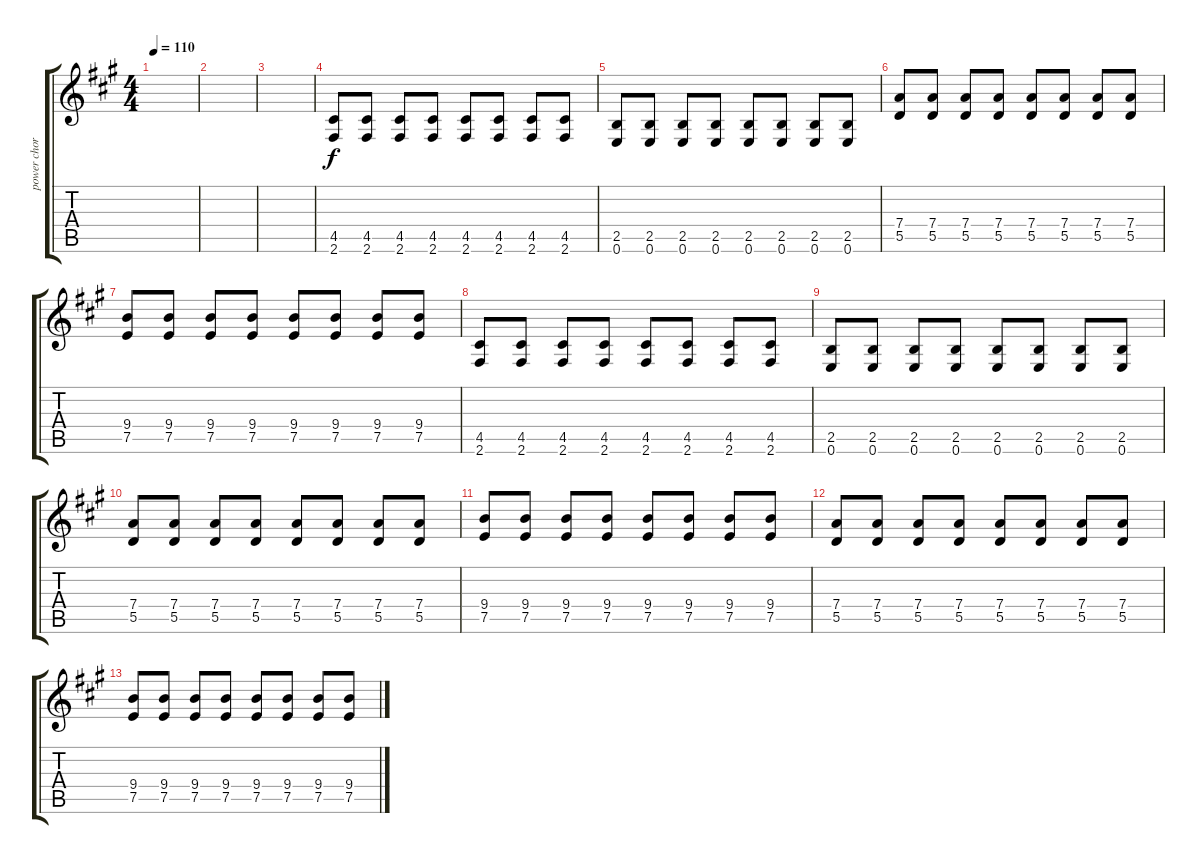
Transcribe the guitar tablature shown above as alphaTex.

\track ("power chord" "power chor") {instrument overdrivenguitar}
\staff {score tabs}
\tuning (E4 B3 G3 D3 A2 E2) {hide}
\ts (4 4)
\tempo 110
\clef g2
\ks a
|
|
|
(4.5 2.6).8 (4.5 2.6).8 (4.5 2.6).8 (4.5 2.6).8 (4.5 2.6).8 (4.5 2.6).8 (4.5 2.6).8 (4.5 2.6).8 |
(2.5 0.6).8 (2.5 0.6).8 (2.5 0.6).8 (2.5 0.6).8 (2.5 0.6).8 (2.5 0.6).8 (2.5 0.6).8 (2.5 0.6).8 |
(7.4 5.5).8 (7.4 5.5).8 (7.4 5.5).8 (7.4 5.5).8 (7.4 5.5).8 (7.4 5.5).8 (7.4 5.5).8 (7.4 5.5).8 |
(9.4 7.5).8 (9.4 7.5).8 (9.4 7.5).8 (9.4 7.5).8 (9.4 7.5).8 (9.4 7.5).8 (9.4 7.5).8 (9.4 7.5).8 |
(4.5 2.6).8 (4.5 2.6).8 (4.5 2.6).8 (4.5 2.6).8 (4.5 2.6).8 (4.5 2.6).8 (4.5 2.6).8 (4.5 2.6).8 |
(2.5 0.6).8 (2.5 0.6).8 (2.5 0.6).8 (2.5 0.6).8 (2.5 0.6).8 (2.5 0.6).8 (2.5 0.6).8 (2.5 0.6).8 |
(7.4 5.5).8 (7.4 5.5).8 (7.4 5.5).8 (7.4 5.5).8 (7.4 5.5).8 (7.4 5.5).8 (7.4 5.5).8 (7.4 5.5).8 |
(9.4 7.5).8 (9.4 7.5).8 (9.4 7.5).8 (9.4 7.5).8 (9.4 7.5).8 (9.4 7.5).8 (9.4 7.5).8 (9.4 7.5).8 |
(7.4 5.5).8 (7.4 5.5).8 (7.4 5.5).8 (7.4 5.5).8 (7.4 5.5).8 (7.4 5.5).8 (7.4 5.5).8 (7.4 5.5).8 |
(9.4 7.5).8 (9.4 7.5).8 (9.4 7.5).8 (9.4 7.5).8 (9.4 7.5).8 (9.4 7.5).8 (9.4 7.5).8 (9.4 7.5).8
